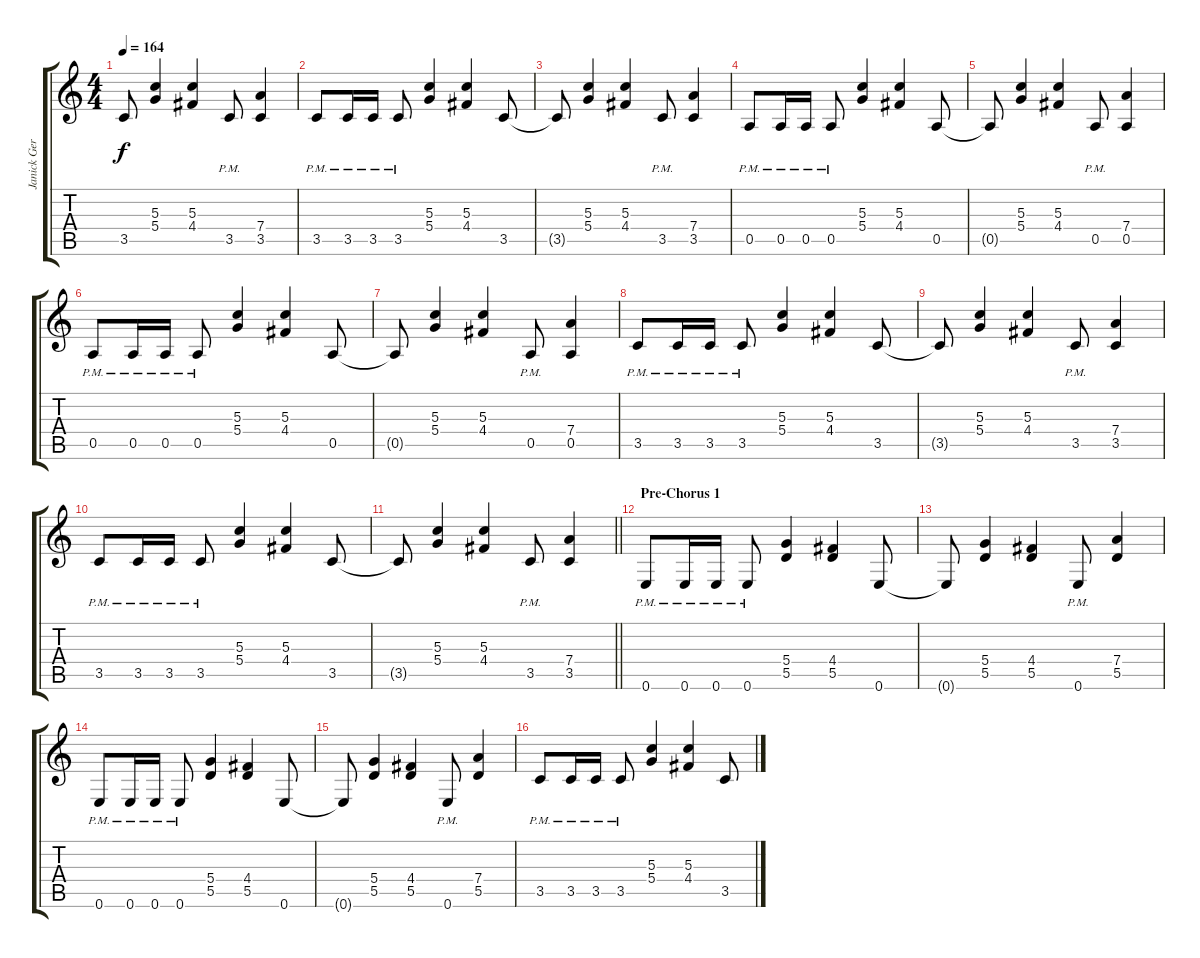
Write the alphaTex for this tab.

\track ("Janick Gers" "Janick Ger") {instrument distortionguitar}
\staff {score tabs}
\tuning (E4 B3 G3 D3 A2 E2) {hide}
\ts (4 4)
\tempo 164
\clef g2
\ks c
3.5{t}.8{dy f} (5.3 5.4).4 (5.3 4.4).4 3.5{pm}.8 (7.4 3.5).4 |
3.5{pm}.8 3.5{pm}.16 3.5{pm}.16 3.5{pm}.8 (5.3 5.4).4 (5.3 4.4).4 3.5.8 |
3.5{t}.8 (5.3 5.4).4 (5.3 4.4).4 3.5{pm}.8 (7.4 3.5).4 |
0.5{pm}.8 0.5{pm}.16 0.5{pm}.16 0.5{pm}.8 (5.3 5.4).4 (5.3 4.4).4 0.5.8 |
0.5{t}.8 (5.3 5.4).4 (5.3 4.4).4 0.5{pm}.8 (7.4 0.5).4 |
0.5{pm}.8 0.5{pm}.16 0.5{pm}.16 0.5{pm}.8 (5.3 5.4).4 (5.3 4.4).4 0.5.8 |
0.5{t}.8 (5.3 5.4).4 (5.3 4.4).4 0.5{pm}.8 (7.4 0.5).4 |
3.5{pm}.8 3.5{pm}.16 3.5{pm}.16 3.5{pm}.8 (5.3 5.4).4 (5.3 4.4).4 3.5.8 |
3.5{t}.8 (5.3 5.4).4 (5.3 4.4).4 3.5{pm}.8 (7.4 3.5).4 |
3.5{pm}.8 3.5{pm}.16 3.5{pm}.16 3.5{pm}.8 (5.3 5.4).4 (5.3 4.4).4 3.5.8 |
\barLineRight lightlight
3.5{t}.8 (5.3 5.4).4 (5.3 4.4).4 3.5{pm}.8 (7.4 3.5).4 |
\section ("" "Pre-Chorus 1")
0.6{pm}.8 0.6{pm}.16 0.6{pm}.16 0.6{pm}.8 (5.4 5.5).4 (4.4 5.5).4 0.6.8 |
0.6{t}.8 (5.4 5.5).4 (4.4 5.5).4 0.6{pm}.8 (7.4 5.5).4 |
0.6{pm}.8 0.6{pm}.16 0.6{pm}.16 0.6{pm}.8 (5.4 5.5).4 (4.4 5.5).4 0.6.8 |
0.6{t}.8 (5.4 5.5).4 (4.4 5.5).4 0.6{pm}.8 (7.4 5.5).4 |
3.5{pm}.8 3.5{pm}.16 3.5{pm}.16 3.5{pm}.8 (5.3 5.4).4 (5.3 4.4).4 3.5.8
